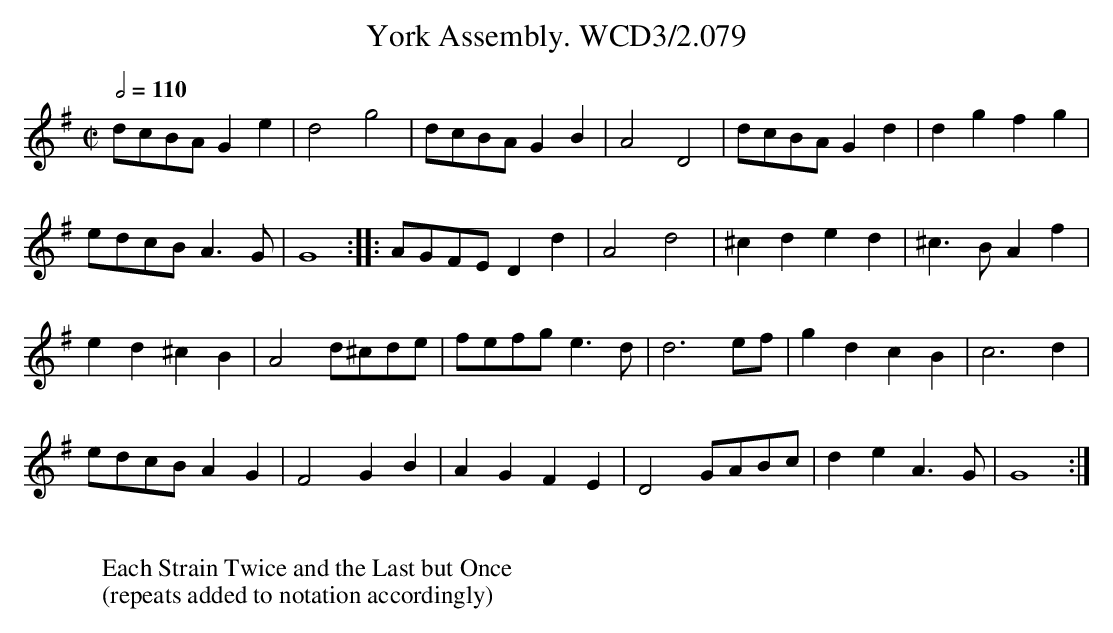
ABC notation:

X:1
T:York Assembly. WCD3/2.079
M:C|
L:1/8
Q:1/2=110
K:G
dcBA G2e2|d4g4|dcBA G2B2|A4D4|dcBA G2d2|d2g2 f2g2|
edcB A3G|G8::AGFE D2d2|A4d4|^c2d2 e2d2|^c3B A2f2|
e2d2 ^c2B2|A4d^cde|fefg e3d|d6ef|g2d2 c2B2|c6d2|
edcB A2G2|F4 G2B2|A2G2F2E2|D4 GABc|d2e2 A3G|G8:|
W:
W:Each Strain Twice and the Last but Once
W:(repeats added to notation accordingly)
